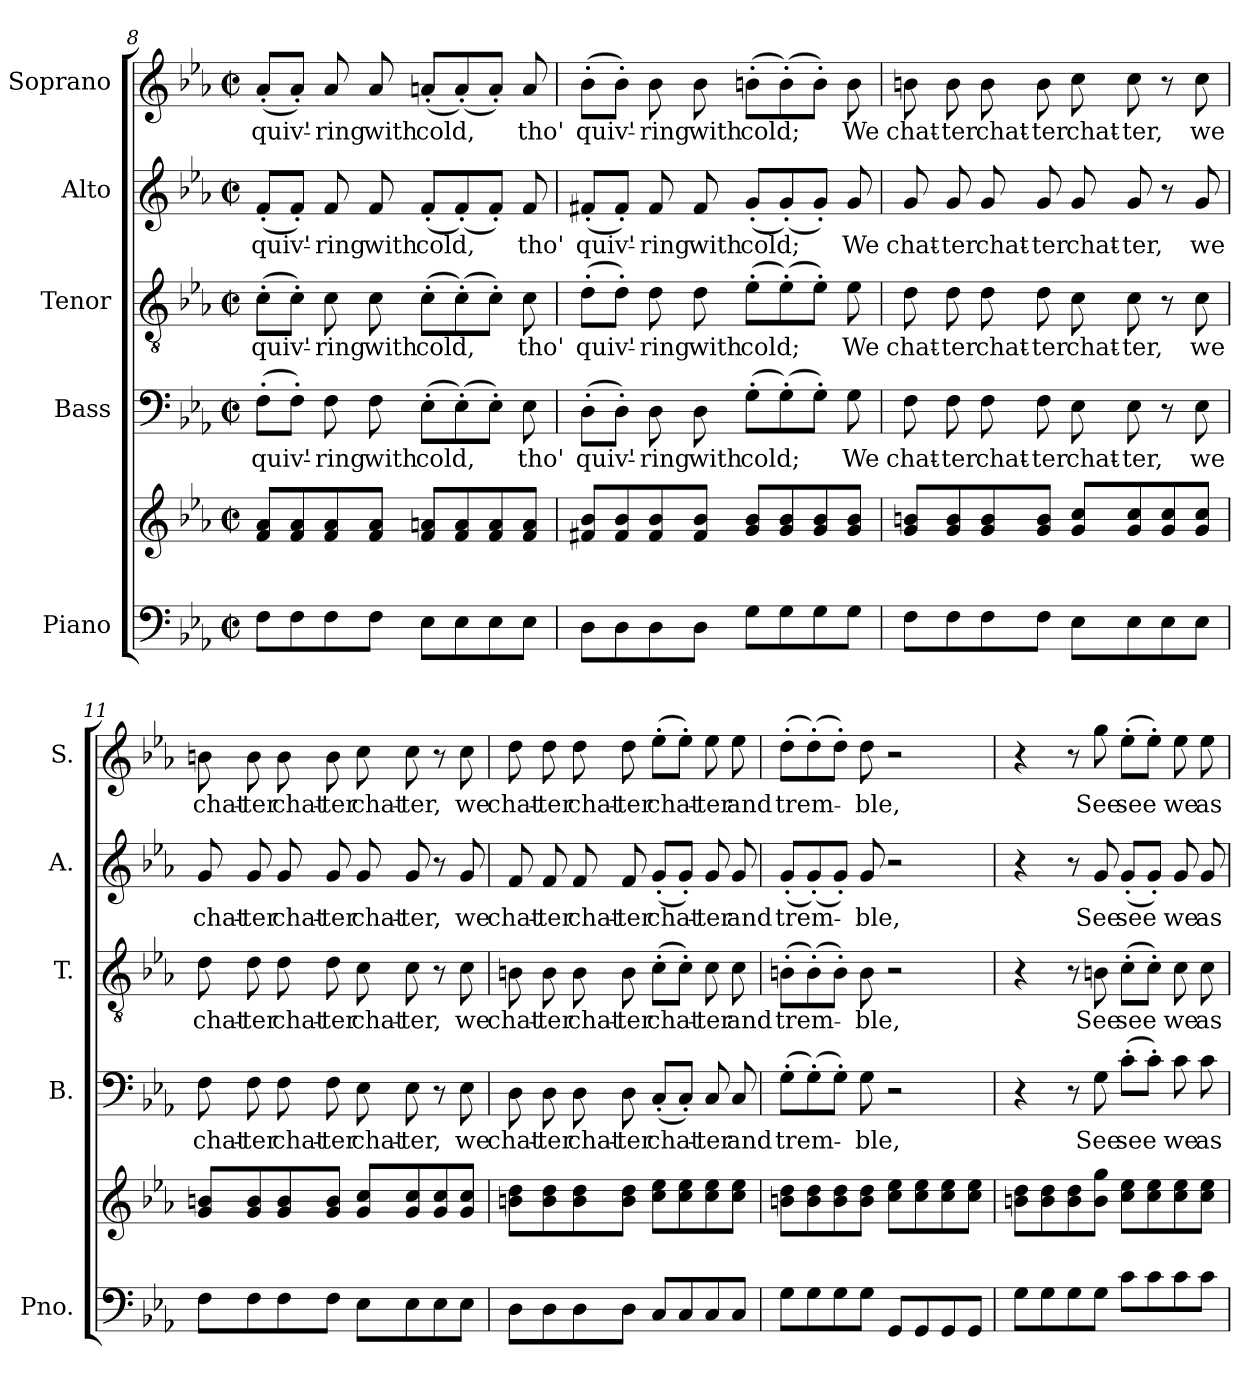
**kern	**kern	**kern	**text	**kern	**text	**kern	**text	**kern	**text
*part5	*part5	*part4	*part4	*part3	*part3	*part2	*part2	*part1	*part1
*staff6	*staff5	*staff4	*staff4	*staff3	*staff3	*staff2	*staff2	*staff1	*staff1
*I"Piano	*	*I"Bass	*	*I"Tenor	*	*I"Alto	*	*I"Soprano	*
*I'Pno.	*	*I'B.	*	*I'T.	*	*I'A.	*	*I'S.	*
!!LO:LB:g=z
*clefF4	*clefG2	*clefF4	*	*clefGv2	*	*clefG2	*	*clefG2	*
*k[b-e-a-]	*k[b-e-a-]	*k[b-e-a-]	*	*k[b-e-a-]	*	*k[b-e-a-]	*	*k[b-e-a-]	*
*M2/2	*M2/2	*M2/2	*	*M2/2	*	*M2/2	*	*M2/2	*
*met(c|)	*met(c|)	*met(c|)	*	*met(c|)	*	*met(c|)	*	*met(c|)	*
=8	=8	=8	=8	=8	=8	=8	=8	=8	=8
8F\L	8f/ 8a-/L	(>8F'!\L	quiv'-	(>8c'!\L	quiv'-	(>8f'!/L	quiv'-	(>8a-'!/L	quiv'-
8F\	8f/ 8a-/	8F'!\J)	.	8c'!\J)	.	8f'!/J)	.	8a-'!/J)	.
8F\	8f/ 8a-/	8F!\	-ring	8c!\	-ring	8f!/	-ring	8a-!/	-ring
8F\J	8f/ 8a-/J	8F!\	with	8c!\	with	8f!/	with	8a-!/	with
8E-\L	8f/ 8an/L	(>8E-'!\L	cold,	(>8c'!\L	cold,	(>8f'!/L	cold,	(>8an'!/L	cold,
8E-\	8f/ 8a/	(>8E-'!\)	.	(>8c'!\)	.	(>8f'!/)	.	(>8a'!/)	.
8E-\	8f/ 8a/	8E-'!\J)	.	8c'!\J)	.	8f'!/J)	.	8a'!/J)	.
8E-\J	8f/ 8a/J	8E-!\	tho'	8c!\	tho'	8f!/	tho'	8a!/	tho'
=9	=9	=9	=9	=9	=9	=9	=9	=9	=9
8D\L	8f#X/ 8b-/L	(8D'!\L	quiv'-	(8d'!\L	quiv'-	(8f#X'!/L	quiv'-	(8b-'!\L	quiv'-
8D\	8f#/ 8b-/	8D'!\J)	.	8d'!\J)	.	8f#'!/J)	.	8b-'!\J)	.
8D\	8f#/ 8b-/	8D!\	-ring	8d!\	-ring	8f#!/	-ring	8b-!\	-ring
8D\J	8f#/ 8b-/J	8D!\	with	8d!\	with	8f#!/	with	8b-!\	with
8G\L	8g/ 8b-/L	(8G'!\L	cold;	(8e-'!\L	cold;	(8g'!/L	cold;	(8bn'!\L	cold;
8G\	8g/ 8b-/	(8G'!\)	.	(8e-'!\)	.	(8g'!/)	.	(8b'!\)	.
8G\	8g/ 8b-/	8G'!\J)	.	8e-'!\J)	.	8g'!/J)	.	8b'!\J)	.
8G\J	8g/ 8b-/J	8G!\	We	8e-!\	We	8g!/	We	8b!\	We
!!LO:PB:g=z
=10	=10	=10	=10	=10	=10	=10	=10	=10	=10
8F\L	8g/ 8bn/L	8F!\	chat-	8d!\	chat-	8g!/	chat-	8bn!\	chat-
8F\	8g/ 8b/	8F!\	-ter	8d!\	-ter	8g!/	-ter	8b!\	-ter
8F\	8g/ 8b/	8F!\	chat-	8d!\	chat-	8g!/	chat-	8b!\	chat-
8F\J	8g/ 8b/J	8F!\	-ter	8d!\	-ter	8g!/	-ter	8b!\	-ter
8E-\L	8g/ 8cc/L	8E-!\	chat-	8c!\	chat-	8g!/	chat-	8cc!\	chat-
8E-\	8g/ 8cc/	8E-!\	-ter,	8c!\	-ter,	8g!/	-ter,	8cc!\	-ter,
8E-\	8g/ 8cc/	8r	.	8r	.	8r	.	8r	.
8E-\J	8g/ 8cc/J	8E-!\	we	8c!\	we	8g!/	we	8cc!\	we
=11	=11	=11	=11	=11	=11	=11	=11	=11	=11
8F\L	8g/ 8bn/L	8F!\	chat-	8d!\	chat-	8g!/	chat-	8bn!\	chat-
8F\	8g/ 8b/	8F!\	-ter	8d!\	-ter	8g!/	-ter	8b!\	-ter
8F\	8g/ 8b/	8F!\	chat-	8d!\	chat-	8g!/	chat-	8b!\	chat-
8F\J	8g/ 8b/J	8F!\	-ter	8d!\	-ter	8g!/	-ter	8b!\	-ter
8E-\L	8g/ 8cc/L	8E-!\	chat-	8c!\	chat-	8g!/	chat-	8cc!\	chat-
8E-\	8g/ 8cc/	8E-!\	-ter,	8c!\	-ter,	8g!/	-ter,	8cc!\	-ter,
8E-\	8g/ 8cc/	8r	.	8r	.	8r	.	8r	.
8E-\J	8g/ 8cc/J	8E-!\	we	8c!\	we	8g!/	we	8cc!\	we
!!LO:LB:g=z
=12	=12	=12	=12	=12	=12	=12	=12	=12	=12
8D\L	8bn\ 8dd\L	8D!\	chat-	8Bn!\	chat-	8f!/	chat-	8dd!\	chat-
8D\	8b\ 8dd\	8D!\	-ter	8B!\	-ter	8f!/	-ter	8dd!\	-ter
8D\	8b\ 8dd\	8D!\	chat-	8B!\	chat-	8f!/	chat-	8dd!\	chat-
8D\J	8b\ 8dd\J	8D!\	-ter	8B!\	-ter	8f!/	-ter	8dd!\	-ter
8C/L	8cc\ 8ee-\L	(8C'!/L	chat-	(8c'!\L	chat-	(8g'!/L	chat-	(8ee-'!\L	chat-
8C/	8cc\ 8ee-\	8C'!/J)	.	8c'!\J)	.	8g'!/J)	.	8ee-'!\J)	.
8C/	8cc\ 8ee-\	8C!/	-ter	8c!\	-ter	8g!/	-ter	8ee-!\	-ter
8C/J	8cc\ 8ee-\J	8C!/	and	8c!\	and	8g!/	and	8ee-!\	and
=13	=13	=13	=13	=13	=13	=13	=13	=13	=13
8G\L	8bn\ 8dd\L	(8G'!\L	trem-	(8Bn'!\L	trem-	(8g'!/L	trem-	(8dd'!\L	trem-
8G\	8b\ 8dd\	(8G'!\)	.	(8B'!\)	.	(8g'!/)	.	(8dd'!\)	.
8G\	8b\ 8dd\	8G'!\J)	.	8B'!\J)	.	8g'!/J)	.	8dd'!\J)	.
8G\J	8b\ 8dd\J	8G!\	-ble,	8B!\	-ble,	8g!/	-ble,	8dd!\	-ble,
8GG/L	8cc\ 8ee-\L	2r	.	2r	.	2r	.	2r	.
8GG/	8cc\ 8ee-\	.	.	.	.	.	.	.	.
8GG/	8cc\ 8ee-\	.	.	.	.	.	.	.	.
8GG/J	8cc\ 8ee-\J	.	.	.	.	.	.	.	.
=14	=14	=14	=14	=14	=14	=14	=14	=14	=14
8G\L	8bn\ 8dd\L	4r	.	4r	.	4r	.	4r	.
8G\	8b\ 8dd\	.	.	.	.	.	.	.	.
8G\	8b\ 8dd\	8r	.	8r	.	8r	.	8r	.
8G\J	8b\ 8gg\J	8G!\	See	8Bn!\	See	8g!/	See	8gg!\	See
8c\L	8cc\ 8ee-\L	(8c'!\L	see	(8c'!\L	see	(8g'!/L	see	(8ee-'!\L	see
8c\	8cc\ 8ee-\	8c'!\J)	.	8c'!\J)	.	8g'!/J)	.	8ee-'!\J)	.
8c\	8cc\ 8ee-\	8c!\	we	8c!\	we	8g!/	we	8ee-!\	we
8c\J	8cc\ 8ee-\J	8c!\	as-	8c!\	as-	8g!/	as-	8ee-!\	as-
=	=	=	=	=	=	=	=	=	=
*-	*-	*-	*-	*-	*-	*-	*-	*-	*-
